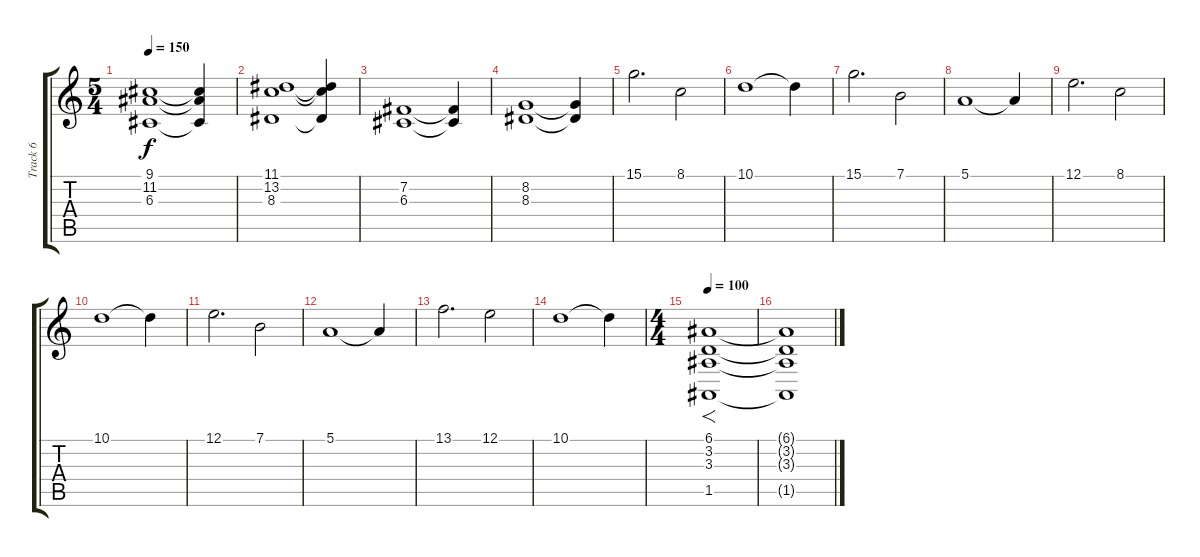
\track ("Track 6" "Track 6") {instrument stringensemble1}
\staff {score tabs}
\tuning (E4 B3 G3 D3 A2 E2) {hide}
\ts (5 4)
\tempo 150
\clef g2
\ks c
(9.1 11.2 6.3).1{dy f} (9.1{t} 11.2{t} 6.3{t}).4 |
(11.1 13.2 8.3).1 (11.1{t} 13.2{t} 8.3{t}).4 |
(7.2 6.3).1 (7.2{t} 6.3{t}).4 |
(8.2 8.3).1 (8.2{t} 8.3{t}).4 |
15.1.2{d} 8.1.2 |
10.1.1 10.1{t}.4 |
15.1.2{d} 7.1.2 |
5.1.1 5.1{t}.4 |
12.1.2{d} 8.1.2 |
10.1.1 10.1{t}.4 |
12.1.2{d} 7.1.2 |
5.1.1 5.1{t}.4 |
13.1.2{d} 12.1.2 |
10.1.1 10.1{t}.4 |
\ts (4 4)
\tempo 100
(6.1 3.2 3.3 1.5).1{f} |
(6.1{t} 3.2{t} 3.3{t} 1.5{t}).1
